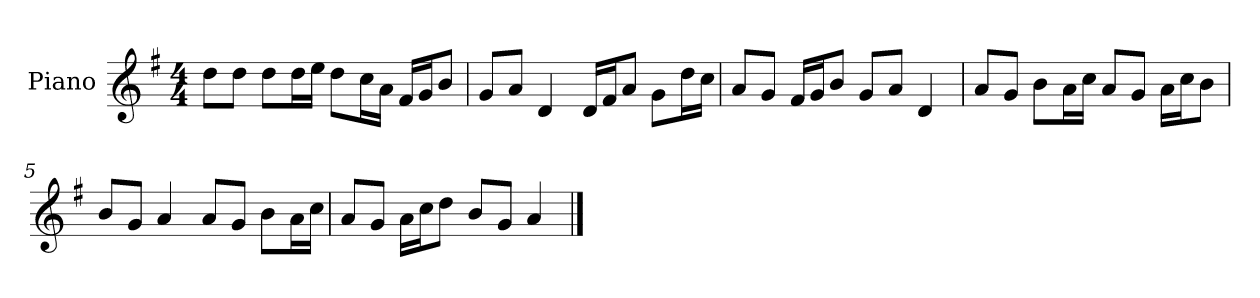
**kern
*part1
*staff1
*I"Piano
*I'P-no
*clefG2
*k[f#]
*M4/4
*MM90
=1
8dd\L
8dd\J
8dd\L
16dd\L
16ee\JJ
8dd\L
16cc\L
16a\JJ
16f#/LL
16g/J
8b/J
=2
8g/L
8a/J
4d/
16d/LL
16f#/J
8a/J
8g\L
16dd\L
16cc\JJ
=3
8a/L
8g/J
16f#/LL
16g/J
8b/J
8g/L
8a/J
4d/
=4
8a/L
8g/J
8b\L
16a\L
16cc\JJ
8a/L
8g/J
16a\LL
16cc\J
8b\J
!!LO:LB:g=z
=5
8b/L
8g/J
4a/
8a/L
8g/J
8b\L
16a\L
16cc\JJ
=6
8a/L
8g/J
16a\LL
16cc\J
8dd\J
8b/L
8g/J
4a/
==
*-
